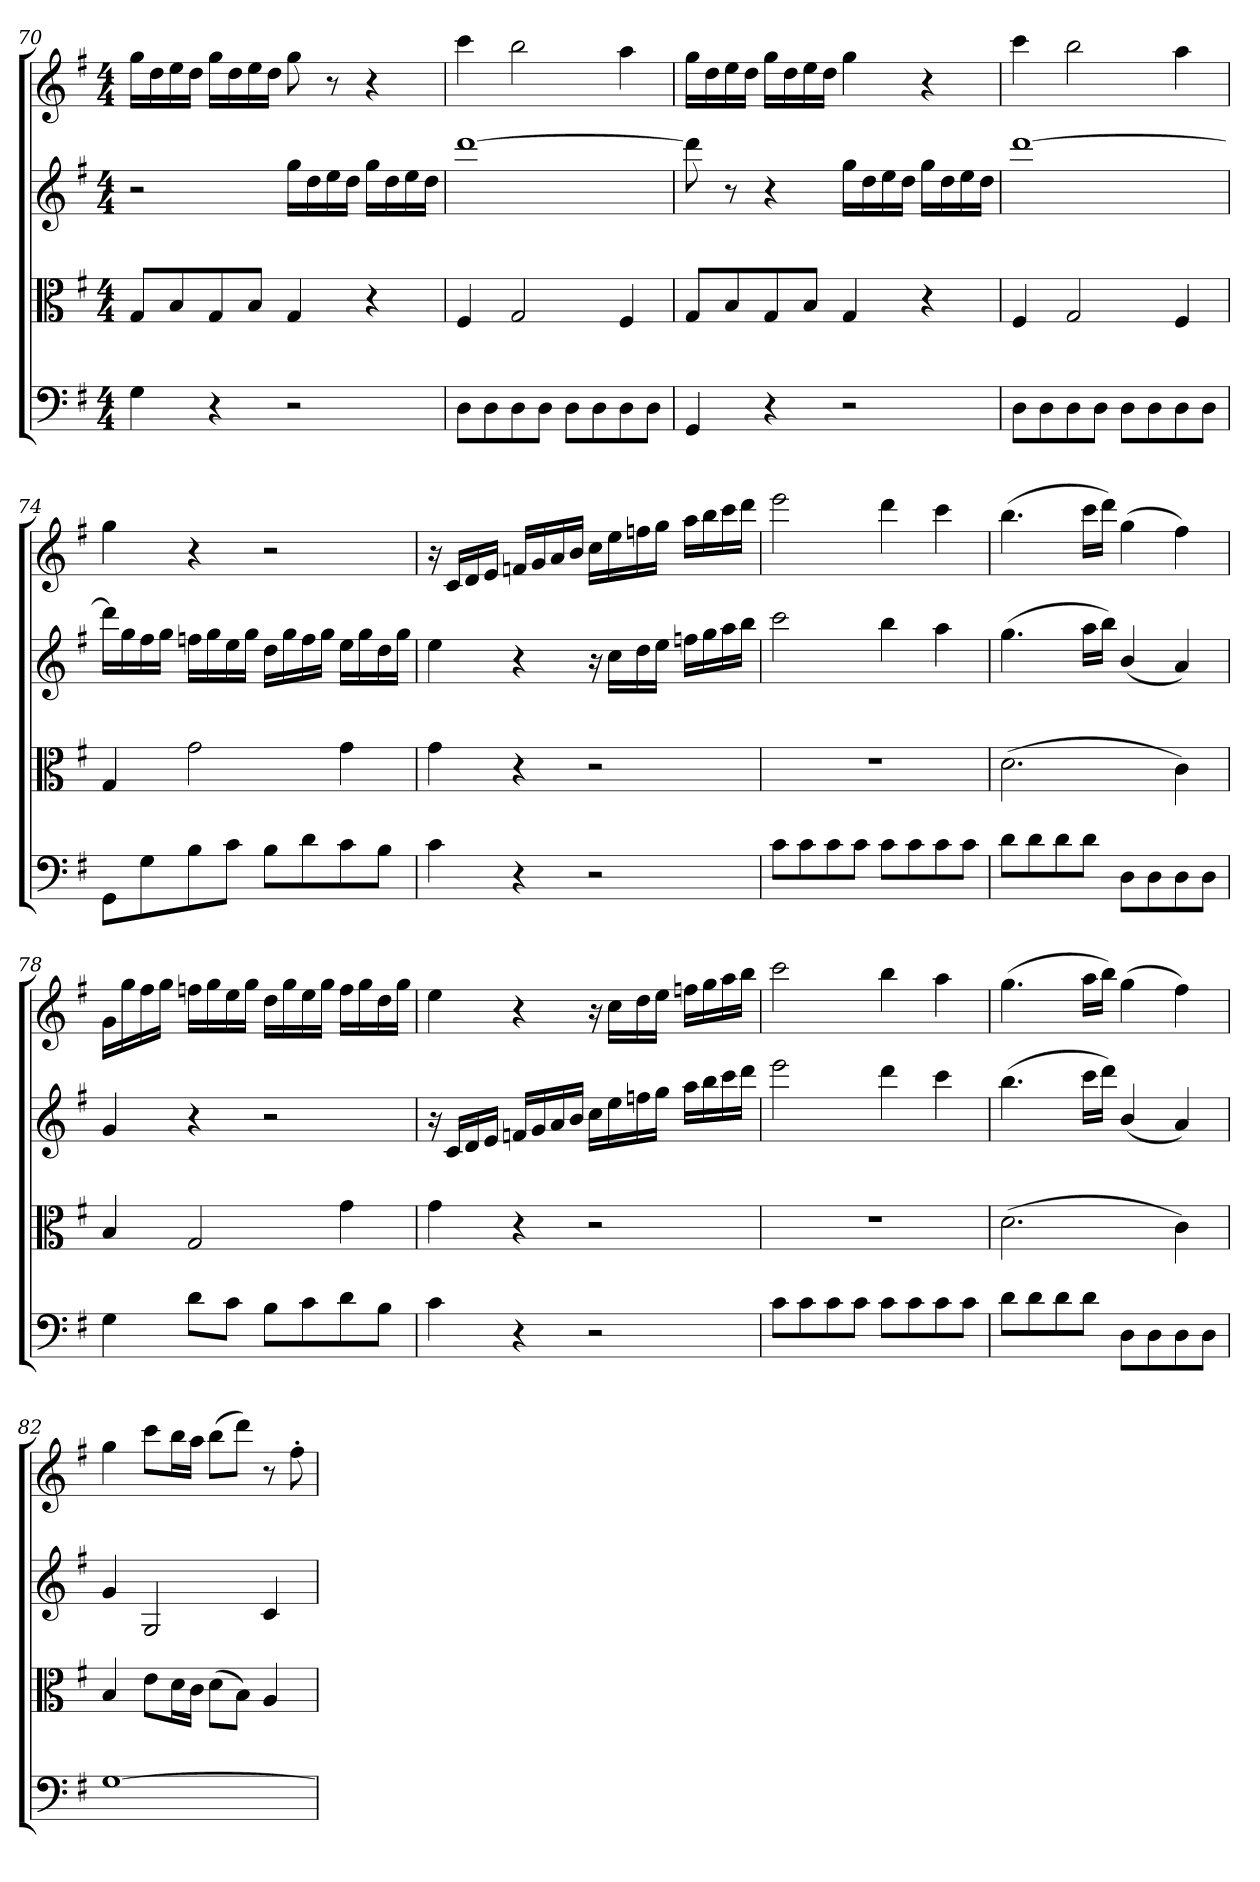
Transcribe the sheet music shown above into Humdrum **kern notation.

**kern	**kern	**kern	**kern
*part4	*part3	*part2	*part1
*staff4	*staff3	*staff2	*staff1
*clefF4	*clefC3	*clefG2	*clefG2
*k[f#]	*k[f#]	*k[f#]	*k[f#]
*G:	*G:	*G:	*G:
*M4/4	*M4/4	*M4/4	*M4/4
=70	=70	=70	=70
4G\	8G/L	2r	16gg\LL
.	.	.	16dd\
.	8B/	.	16ee\
.	.	.	16dd\JJ
4r	8G/	.	16gg\LL
.	.	.	16dd\
.	8B/J	.	16ee\
.	.	.	16dd\JJ
2r	4G/	16gg\LL	8gg\
.	.	16dd\	.
.	.	16ee\	8r
.	.	16dd\JJ	.
.	4r	16gg\LL	4r
.	.	16dd\	.
.	.	16ee\	.
.	.	16dd\JJ	.
=71	=71	=71	=71
8D\L	4F#/	[1ddd\	4ccc\
8D\	.	.	.
8D\	2G/	.	2bb\
8D\J	.	.	.
8D\L	.	.	.
8D\	.	.	.
8D\	4F#/	.	4aa\
8D\J	.	.	.
=72	=72	=72	=72
4GG/	8G/L	8ddd\]	16gg\LL
.	.	.	16dd\
.	8B/	8r	16ee\
.	.	.	16dd\JJ
4r	8G/	4r	16gg\LL
.	.	.	16dd\
.	8B/J	.	16ee\
.	.	.	16dd\JJ
2r	4G/	16gg\LL	4gg\
.	.	16dd\	.
.	.	16ee\	.
.	.	16dd\JJ	.
.	4r	16gg\LL	4r
.	.	16dd\	.
.	.	16ee\	.
.	.	16dd\JJ	.
=73	=73	=73	=73
8D\L	4F#/	[1ddd\	4ccc\
8D\	.	.	.
8D\	2G/	.	2bb\
8D\J	.	.	.
8D\L	.	.	.
8D\	.	.	.
8D\	4F#/	.	4aa\
8D\J	.	.	.
=74	=74	=74	=74
8GG\L	4G/	16ddd\LL]	4gg\
.	.	16gg\	.
8G\	.	16ff#\	.
.	.	16gg\JJ	.
8B\	2g\	16ffn\LL	4r
.	.	16gg\	.
8c\J	.	16ee\	.
.	.	16gg\JJ	.
8B\L	.	16dd\LL	2r
.	.	16gg\	.
8d\	.	16ff\	.
.	.	16gg\JJ	.
8c\	4g\	16ee\LL	.
.	.	16gg\	.
8B\J	.	16dd\	.
.	.	16gg\JJ	.
=75	=75	=75	=75
4c\	4g\	4ee\	16r
.	.	.	16c/LL
.	.	.	16d/
.	.	.	16e/JJ
4r	4r	4r	16fn/LL
.	.	.	16g/
.	.	.	16a/
.	.	.	16b/JJ
2r	2r	16r	16cc\LL
.	.	16cc\LL	16ee\
.	.	16dd\	16ffn\
.	.	16ee\JJ	16gg\JJ
.	.	16ffn\LL	16aa\LL
.	.	16gg\	16bb\
.	.	16aa\	16ccc\
.	.	16bb\JJ	16ddd\JJ
=76	=76	=76	=76
8c\L	1r	2ccc\	2eee\
8c\	.	.	.
8c\	.	.	.
8c\J	.	.	.
8c\L	.	4bb\	4ddd\
8c\	.	.	.
8c\	.	4aa\	4ccc\
8c\J	.	.	.
=77	=77	=77	=77
8d\L	(2.d\	(4.gg\	(4.bb\
8d\	.	.	.
8d\	.	.	.
8d\J	.	16aa\LL	16ccc\LL
.	.	16bb\JJ)	16ddd\JJ)
8D\L	.	(4b/	(4gg\
8D\	.	.	.
8D\	4c\)	4a/)	4ff#\)
8D\J	.	.	.
=78	=78	=78	=78
4G\	4B/	4g/	16g\LL
.	.	.	16gg\
.	.	.	16ff#\
.	.	.	16gg\JJ
8d\L	2G/	4r	16ffn\LL
.	.	.	16gg\
8c\J	.	.	16ee\
.	.	.	16gg\JJ
8B\L	.	2r	16dd\LL
.	.	.	16gg\
8c\	.	.	16ee\
.	.	.	16gg\JJ
8d\	4g\	.	16ff\LL
.	.	.	16gg\
8B\J	.	.	16dd\
.	.	.	16gg\JJ
=79	=79	=79	=79
4c\	4g\	16r	4ee\
.	.	16c/LL	.
.	.	16d/	.
.	.	16e/JJ	.
4r	4r	16fn/LL	4r
.	.	16g/	.
.	.	16a/	.
.	.	16b/JJ	.
2r	2r	16cc\LL	16r
.	.	16ee\	16cc\LL
.	.	16ffn\	16dd\
.	.	16gg\JJ	16ee\JJ
.	.	16aa\LL	16ffn\LL
.	.	16bb\	16gg\
.	.	16ccc\	16aa\
.	.	16ddd\JJ	16bb\JJ
=80	=80	=80	=80
8c\L	1r	2eee\	2ccc\
8c\	.	.	.
8c\	.	.	.
8c\J	.	.	.
8c\L	.	4ddd\	4bb\
8c\	.	.	.
8c\	.	4ccc\	4aa\
8c\J	.	.	.
=81	=81	=81	=81
8d\L	(2.d\	(4.bb\	(4.gg\
8d\	.	.	.
8d\	.	.	.
8d\J	.	16ccc\LL	16aa\LL
.	.	16ddd\JJ)	16bb\JJ)
8D\L	.	(4b/	(4gg\
8D\	.	.	.
8D\	4c\)	4a/)	4ff#\)
8D\J	.	.	.
=82	=82	=82	=82
[1G\	4B/	4g/	4gg\
.	8e\L	2G/	8ccc\L
.	16d\L	.	16bb\L
.	16c\JJ	.	16aa\JJ
.	(8d\L	.	(8bb\L
.	8B\J)	.	8ddd\J)
.	4A/	4c/	8r
.	.	.	8ff#'\
=	=	=	=
*-	*-	*-	*-
